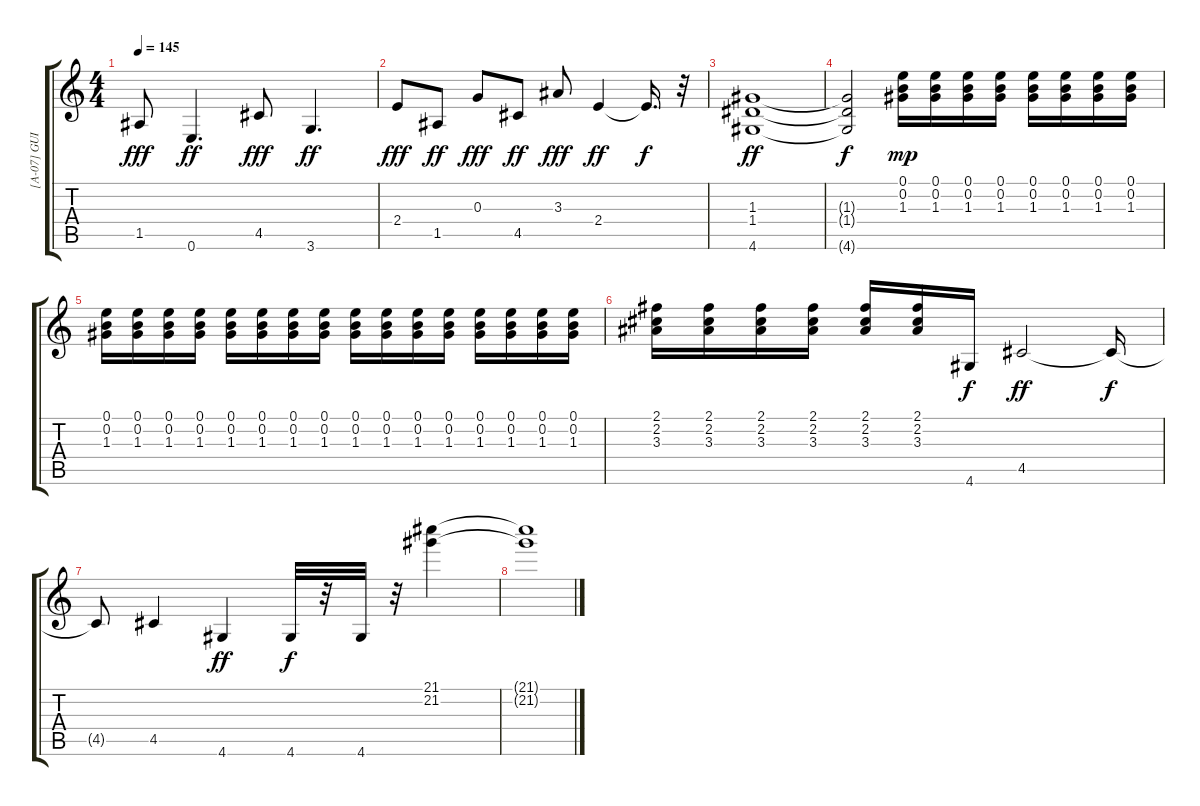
\track ("[A-07] GUITAR 2" "[A-07] GUI") {instrument distortionguitar}
\staff {score tabs}
\tuning (E4 B3 G3 D3 A2 E2) {hide}
\ts (4 4)
\tempo 145
\clef g2
\ks c
1.5.8{dy fff} 0.6.4{d dy ff} 4.5.8{dy fff} 3.6.4{d dy ff} |
2.4.8{dy fff} 1.5.8{dy ff} 0.3.8{dy fff} 4.5.8{dy ff} 3.3.8{dy fff} 2.4.4{dy ff} 2.4{t}.16{d dy f} r.32 |
(1.3 1.4 4.6).1{dy ff} |
(1.3{t} 1.4{t} 4.6{t}).2{dy f} (0.1 0.2 1.3).16{dy mp} (0.1 0.2 1.3).16 (0.1 0.2 1.3).16 (0.1 0.2 1.3).16 (0.1 0.2 1.3).16 (0.1 0.2 1.3).16 (0.1 0.2 1.3).16 (0.1 0.2 1.3).16 |
(0.1 0.2 1.3).16 (0.1 0.2 1.3).16 (0.1 0.2 1.3).16 (0.1 0.2 1.3).16 (0.1 0.2 1.3).16 (0.1 0.2 1.3).16 (0.1 0.2 1.3).16 (0.1 0.2 1.3).16 (0.1 0.2 1.3).16 (0.1 0.2 1.3).16 (0.1 0.2 1.3).16 (0.1 0.2 1.3).16 (0.1 0.2 1.3).16 (0.1 0.2 1.3).16 (0.1 0.2 1.3).16 (0.1 0.2 1.3).16 |
(2.1 2.2 3.3).16 (2.1 2.2 3.3).16 (2.1 2.2 3.3).16 (2.1 2.2 3.3).16 (2.1 2.2 3.3).16 (2.1 2.2 3.3).16 4.6.16{dy f instrument guitarharmonics} 4.5.2{dy ff} 4.5{t}.16{dy f} |
4.5{t}.8 4.5.4{instrument distortionguitar} 4.6.4{dy ff} 4.6.32{dy f} r.32 4.6.32 r.32 (21.1 21.2).4 |
(21.1{t} 21.2{t}).1
